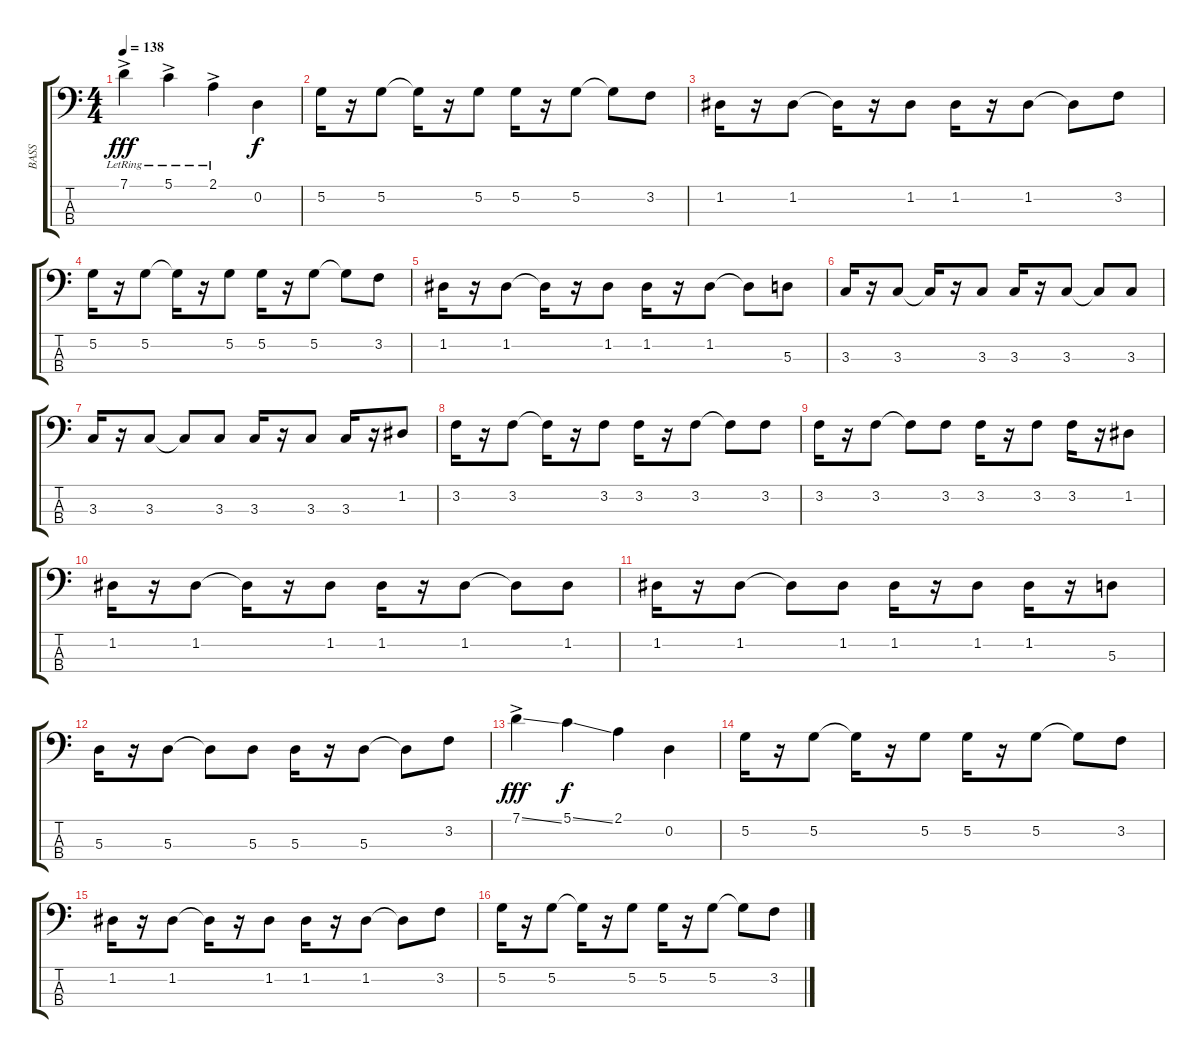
\track ("BASS" "BASS") {instrument electricbassfinger}
\staff {score tabs}
\tuning (G2 D2 A1 E1) {hide}
\ts (4 4)
\tempo 138
\clef f4
\ks c
7.1{ac lr}.4{dy fff} 5.1{ac lr}.4 2.1{ac lr}.4 0.2.4{dy f} |
5.2.16 r.16 5.2.8 5.2{t}.16 r.16 5.2.8 5.2.16 r.16 5.2.8 5.2{t}.8 3.2.8 |
1.2.16 r.16 1.2.8 1.2{t}.16 r.16 1.2.8 1.2.16 r.16 1.2.8 1.2{t}.8 3.2.8 |
5.2.16 r.16 5.2.8 5.2{t}.16 r.16 5.2.8 5.2.16 r.16 5.2.8 5.2{t}.8 3.2.8 |
1.2.16 r.16 1.2.8 1.2{t}.16 r.16 1.2.8 1.2.16 r.16 1.2.8 1.2{t}.8 5.3.8 |
3.3.16 r.16 3.3.8 3.3{t}.16 r.16 3.3.8 3.3.16 r.16 3.3.8 3.3{t}.8 3.3.8 |
3.3.16 r.16 3.3.8 3.3{t}.8 3.3.8 3.3.16 r.16 3.3.8 3.3.16 r.16 1.2.8 |
3.2.16 r.16 3.2.8 3.2{t}.16 r.16 3.2.8 3.2.16 r.16 3.2.8 3.2{t}.8 3.2.8 |
3.2.16 r.16 3.2.8 3.2{t}.8 3.2.8 3.2.16 r.16 3.2.8 3.2.16 r.16 1.2.8 |
1.2.16 r.16 1.2.8 1.2{t}.16 r.16 1.2.8 1.2.16 r.16 1.2.8 1.2{t}.8 1.2.8 |
1.2.16 r.16 1.2.8 1.2{t}.8 1.2.8 1.2.16 r.16 1.2.8 1.2.16 r.16 5.3.8 |
5.3.16 r.16 5.3.8 5.3{t}.8 5.3.8 5.3.16 r.16 5.3.8 5.3{t}.8 3.2.8 |
7.1{ss ac}.4{dy fff} 5.1{ss}.4{dy f} 2.1.4 0.2.4 |
5.2.16 r.16 5.2.8 5.2{t}.16 r.16 5.2.8 5.2.16 r.16 5.2.8 5.2{t}.8 3.2.8 |
1.2.16 r.16 1.2.8 1.2{t}.16 r.16 1.2.8 1.2.16 r.16 1.2.8 1.2{t}.8 3.2.8 |
5.2.16 r.16 5.2.8 5.2{t}.16 r.16 5.2.8 5.2.16 r.16 5.2.8 5.2{t}.8 3.2.8
